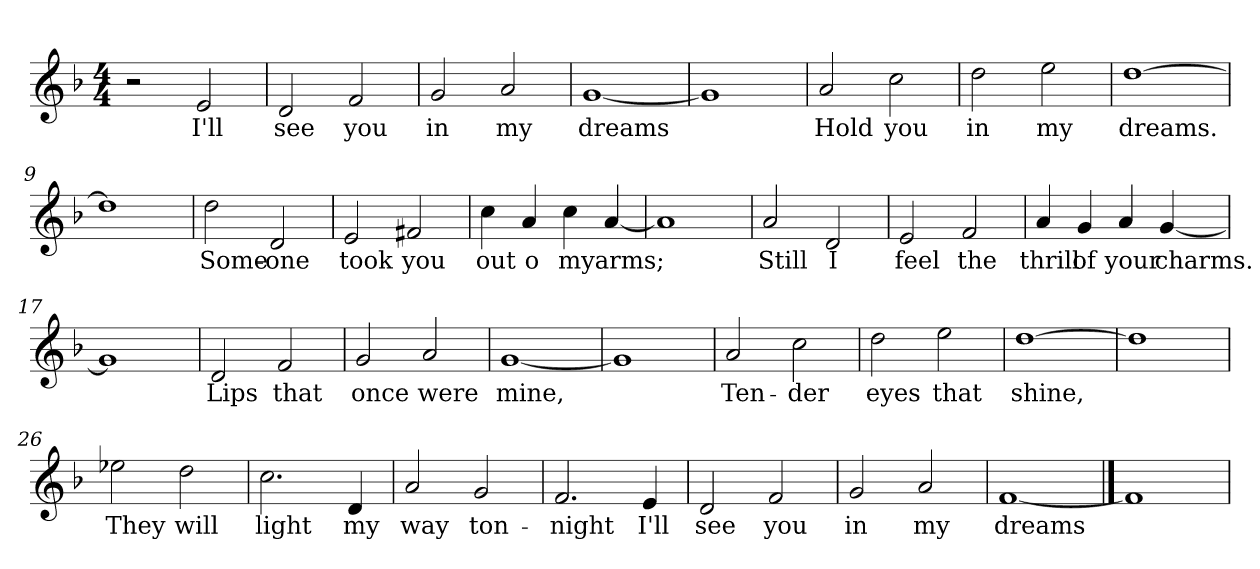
**kern	**text
*part1	*part1
*staff1	*staff1
*clefG2	*
*k[b-]	*
*F:	*
*M4/4	*
=1	=1
2r	.
2e/	I'll
=2	=2
2d/	see
2f/	you
=3	=3
2g/	in
2a/	my
=4	=4
[1g	dreams
=5	=5
1g]	.
=6	=6
2a/	Hold
2cc\	you
=7	=7
2dd\	in
2ee\	my
=8	=8
[1dd	dreams.
!!LO:LB:g=z
=9	=9
1dd]	.
=10	=10
2dd\	Some-
2d/	-one
=11	=11
2e/	took
2f#X/	you
=12	=12
4cc\	out
4a/	o
4cc\	my
[4a/	arms;
=13	=13
1a]	.
=14	=14
2a/	Still
2d/	I
=15	=15
2e/	feel
2f/	the
!!LO:LB:g=z
=16	=16
4a/	thrill
4g/	of
4a/	your
[4g/	charms.
=17	=17
1g]	.
=18	=18
2d/	Lips
2f/	that
=19	=19
2g/	once
2a/	were
=20	=20
[1g	mine,
=21	=21
1g]	.
=22	=22
2a/	Ten-
2cc\	-der
!!LO:LB:g=z
=23	=23
2dd\	eyes
2ee\	that
=24	=24
[1dd	shine,
=25	=25
1dd]	.
=26	=26
2ee-X\	They
2dd\	will
=27	=27
2.cc\	light
4d/	my
=28	=28
2a/	way
2g/	ton-
=29	=29
2.f/	-night
4e/	I'll
=30	=30
2d/	see
2f/	you
!!LO:LB:g=z
=31	=31
2g/	in
2a/	my
=32	=32
[1f	dreams
==33	==33
1f]	.
=	=
*-	*-
